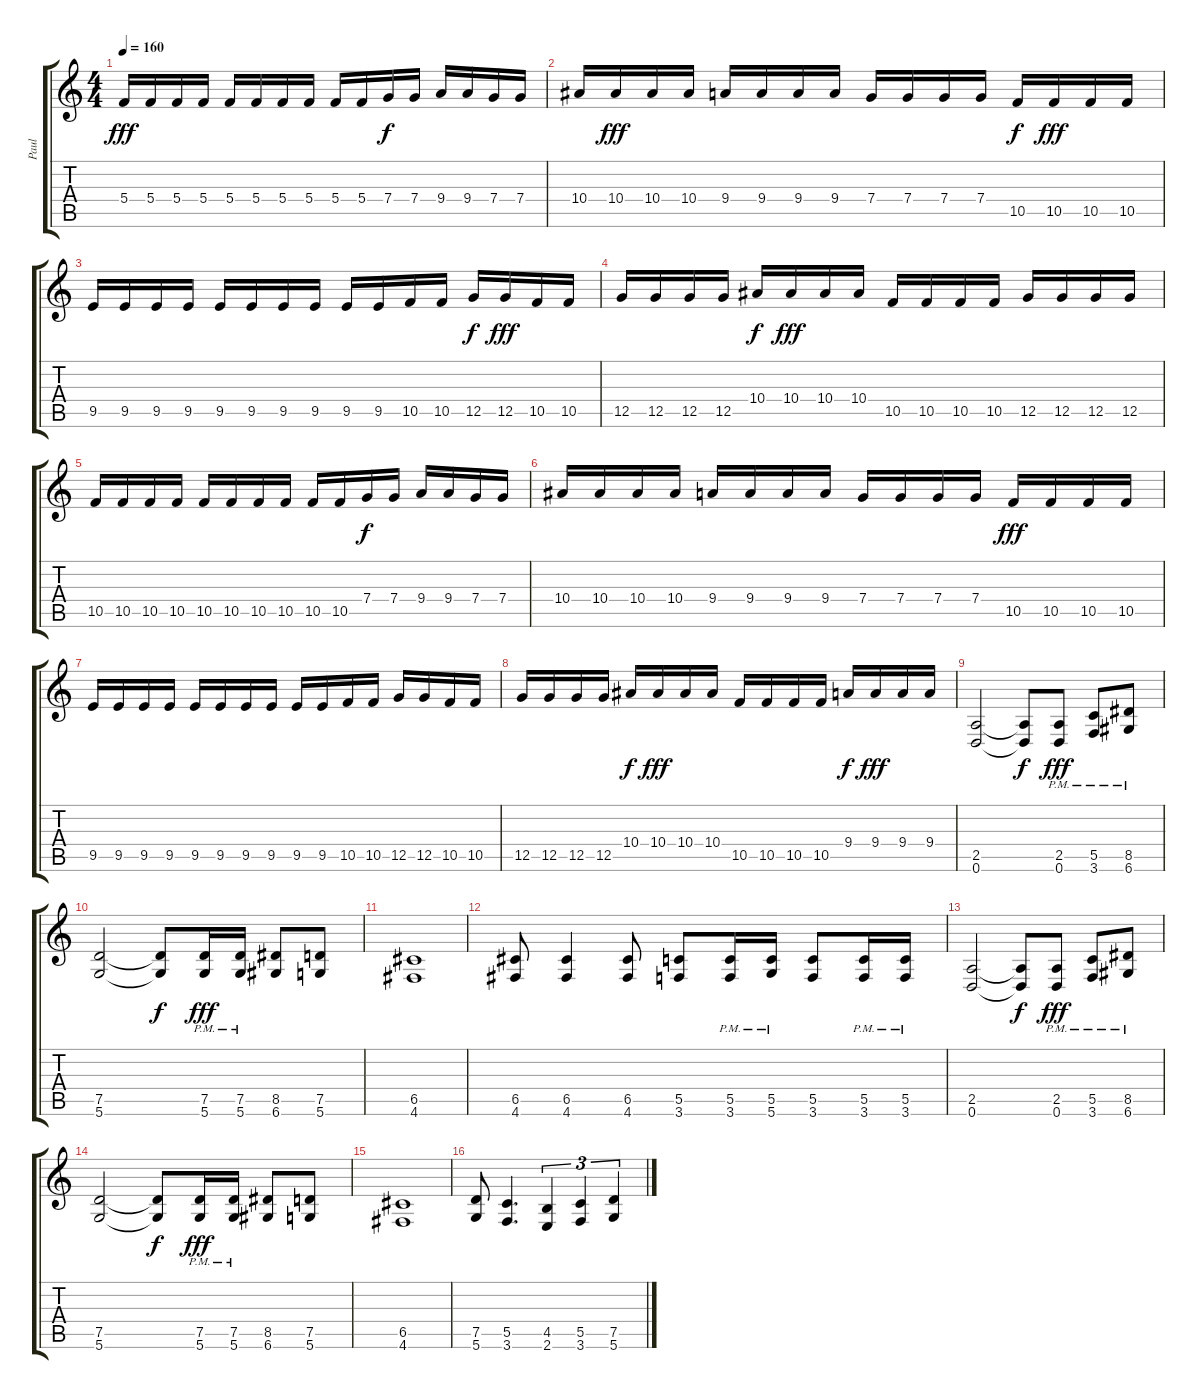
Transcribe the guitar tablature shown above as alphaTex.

\track ("Paul" "Paul") {instrument distortionguitar}
\staff {score tabs}
\tuning (D4 A3 F3 C3 G2 D2) {hide}
\ts (4 4)
\tempo 160
\clef g2
\ks c
5.4.16{dy fff} 5.4.16 5.4.16 5.4.16 5.4.16 5.4.16 5.4.16 5.4.16 5.4.16 5.4.16 7.4.16{dy f} 7.4.16 9.4.16 9.4.16 7.4.16 7.4.16 |
10.4.16 10.4.16{dy fff} 10.4.16 10.4.16 9.4.16 9.4.16 9.4.16 9.4.16 7.4.16 7.4.16 7.4.16 7.4.16 10.5.16{dy f} 10.5.16{dy fff} 10.5.16 10.5.16 |
9.5.16 9.5.16 9.5.16 9.5.16 9.5.16 9.5.16 9.5.16 9.5.16 9.5.16 9.5.16 10.5.16 10.5.16 12.5.16{dy f} 12.5.16{dy fff} 10.5.16 10.5.16 |
12.5.16 12.5.16 12.5.16 12.5.16 10.4.16{dy f} 10.4.16{dy fff} 10.4.16 10.4.16 10.5.16 10.5.16 10.5.16 10.5.16 12.5.16 12.5.16 12.5.16 12.5.16 |
10.5.16 10.5.16 10.5.16 10.5.16 10.5.16 10.5.16 10.5.16 10.5.16 10.5.16 10.5.16 7.4.16{dy f} 7.4.16 9.4.16 9.4.16 7.4.16 7.4.16 |
10.4.16 10.4.16 10.4.16 10.4.16 9.4.16 9.4.16 9.4.16 9.4.16 7.4.16 7.4.16 7.4.16 7.4.16 10.5.16{dy fff} 10.5.16 10.5.16 10.5.16 |
9.5.16 9.5.16 9.5.16 9.5.16 9.5.16 9.5.16 9.5.16 9.5.16 9.5.16 9.5.16 10.5.16 10.5.16 12.5.16 12.5.16 10.5.16 10.5.16 |
12.5.16 12.5.16 12.5.16 12.5.16 10.4.16{dy f} 10.4.16{dy fff} 10.4.16 10.4.16 10.5.16 10.5.16 10.5.16 10.5.16 9.4.16{dy f} 9.4.16{dy fff} 9.4.16 9.4.16 |
(2.5 0.6).2 (2.5{t} 0.6{t}).8{dy f} (2.5{pm} 0.6{pm}).8{dy fff} (5.5{pm} 3.6{pm}).8 (8.5{pm} 6.6{pm}).8 |
(7.5 5.6).2 (7.5{t} 5.6{t}).8{dy f} (7.5{pm} 5.6{pm}).16{dy fff} (7.5{pm} 5.6{pm}).16 (8.5 6.6).8 (7.5 5.6).8 |
(6.5 4.6).1 |
(6.5 4.6).8 (6.5 4.6).4 (6.5 4.6).8 (5.5 3.6).8 (5.5{pm} 3.6{pm}).16 (5.5{pm} 5.6{pm}).16 (5.5 3.6).8 (5.5{pm} 3.6{pm}).16 (5.5{pm} 3.6{pm}).16 |
(2.5 0.6).2 (2.5{t} 0.6{t}).8{dy f} (2.5{pm} 0.6{pm}).8{dy fff} (5.5{pm} 3.6{pm}).8 (8.5{pm} 6.6{pm}).8 |
(7.5 5.6).2 (7.5{t} 5.6{t}).8{dy f} (7.5{pm} 5.6{pm}).16{dy fff} (7.5{pm} 5.6{pm}).16 (8.5 6.6).8 (7.5 5.6).8 |
(6.5 4.6).1 |
(7.5 5.6).8 (5.5 3.6).4{d} (4.5 2.6).4{tu (3 2)} (5.5 3.6).4{tu (3 2)} (7.5 5.6).4{tu (3 2)}
